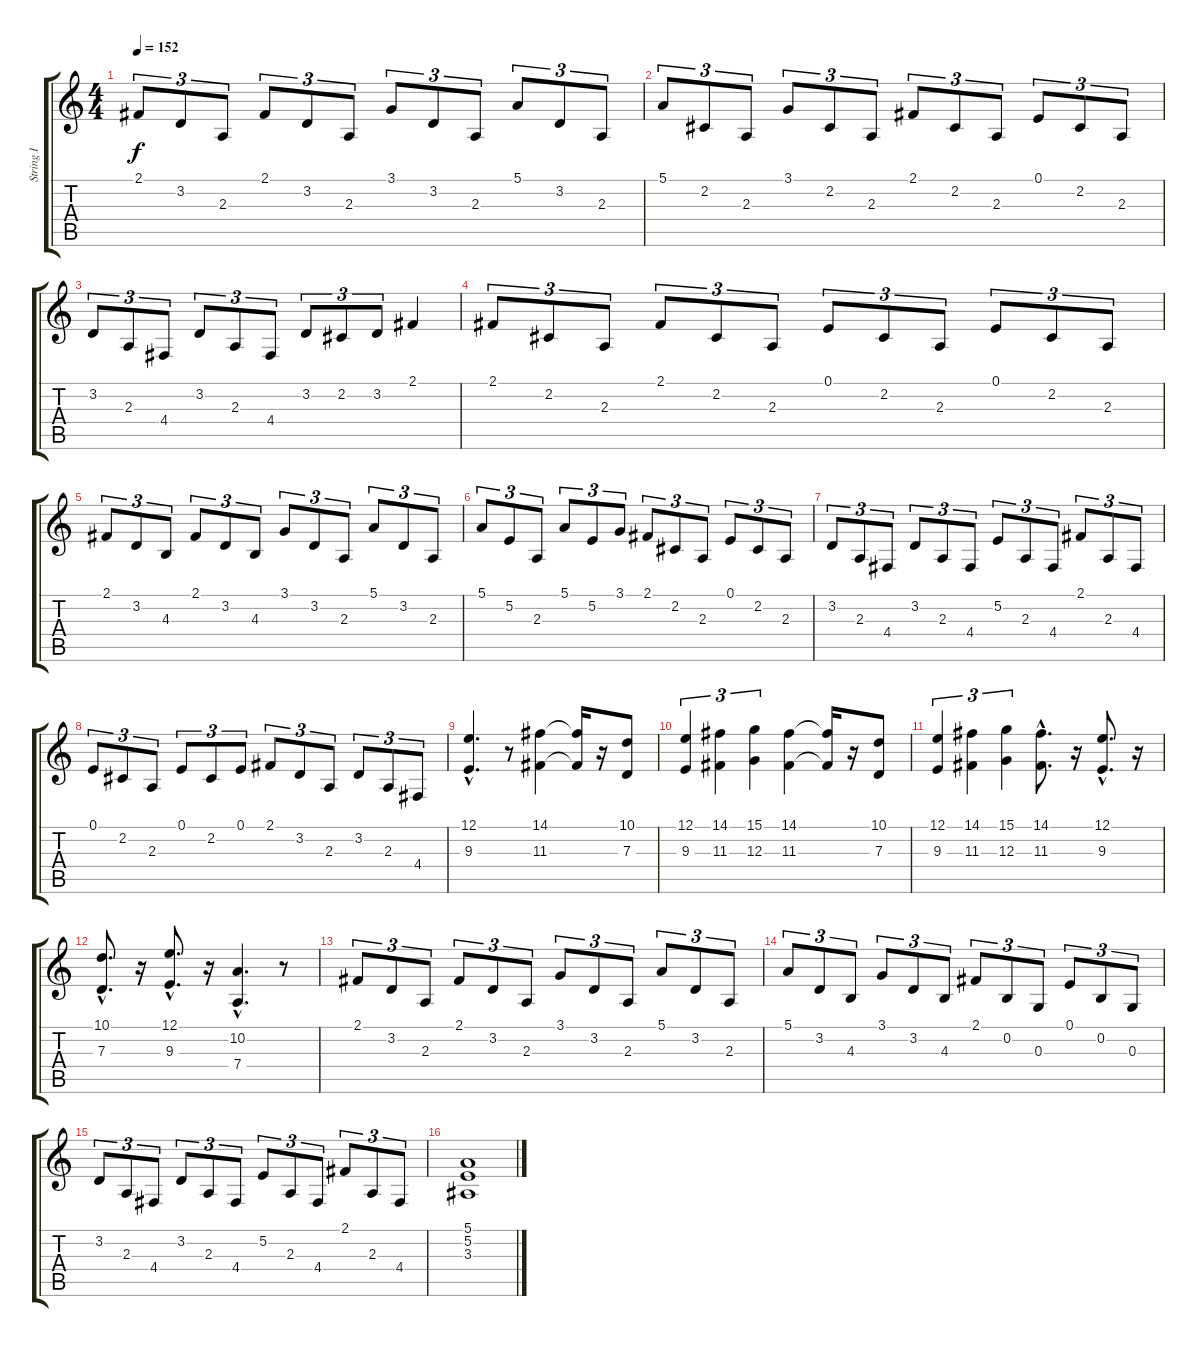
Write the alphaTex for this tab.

\track ("String I" "String I") {instrument synthstrings1}
\staff {score tabs}
\tuning (E4 B3 G3 D3 A2 E2) {hide}
\ts (4 4)
\tempo 152
\clef g2
\ks c
2.1.8{tu (3 2) dy f} 3.2.8{tu (3 2)} 2.3.8{tu (3 2)} 2.1.8{tu (3 2)} 3.2.8{tu (3 2)} 2.3.8{tu (3 2)} 3.1.8{tu (3 2)} 3.2.8{tu (3 2)} 2.3.8{tu (3 2)} 5.1.8{tu (3 2)} 3.2.8{tu (3 2)} 2.3.8{tu (3 2)} |
5.1.8{tu (3 2)} 2.2.8{tu (3 2)} 2.3.8{tu (3 2)} 3.1.8{tu (3 2)} 2.2.8{tu (3 2)} 2.3.8{tu (3 2)} 2.1.8{tu (3 2)} 2.2.8{tu (3 2)} 2.3.8{tu (3 2)} 0.1.8{tu (3 2)} 2.2.8{tu (3 2)} 2.3.8{tu (3 2)} |
3.2.8{tu (3 2)} 2.3.8{tu (3 2)} 4.4.8{tu (3 2)} 3.2.8{tu (3 2)} 2.3.8{tu (3 2)} 4.4.8{tu (3 2)} 3.2.8{tu (3 2)} 2.2.8{tu (3 2)} 3.2.8{tu (3 2)} 2.1.4 |
2.1.8{tu (3 2)} 2.2.8{tu (3 2)} 2.3.8{tu (3 2)} 2.1.8{tu (3 2)} 2.2.8{tu (3 2)} 2.3.8{tu (3 2)} 0.1.8{tu (3 2)} 2.2.8{tu (3 2)} 2.3.8{tu (3 2)} 0.1.8{tu (3 2)} 2.2.8{tu (3 2)} 2.3.8{tu (3 2)} |
2.1.8{tu (3 2)} 3.2.8{tu (3 2)} 4.3.8{tu (3 2)} 2.1.8{tu (3 2)} 3.2.8{tu (3 2)} 4.3.8{tu (3 2)} 3.1.8{tu (3 2)} 3.2.8{tu (3 2)} 2.3.8{tu (3 2)} 5.1.8{tu (3 2)} 3.2.8{tu (3 2)} 2.3.8{tu (3 2)} |
5.1.8{tu (3 2)} 5.2.8{tu (3 2)} 2.3.8{tu (3 2)} 5.1.8{tu (3 2)} 5.2.8{tu (3 2)} 3.1.8{tu (3 2)} 2.1.8{tu (3 2)} 2.2.8{tu (3 2)} 2.3.8{tu (3 2)} 0.1.8{tu (3 2)} 2.2.8{tu (3 2)} 2.3.8{tu (3 2)} |
3.2.8{tu (3 2)} 2.3.8{tu (3 2)} 4.4.8{tu (3 2)} 3.2.8{tu (3 2)} 2.3.8{tu (3 2)} 4.4.8{tu (3 2)} 5.2.8{tu (3 2)} 2.3.8{tu (3 2)} 4.4.8{tu (3 2)} 2.1.8{tu (3 2)} 2.3.8{tu (3 2)} 4.4.8{tu (3 2)} |
0.1.8{tu (3 2)} 2.2.8{tu (3 2)} 2.3.8{tu (3 2)} 0.1.8{tu (3 2)} 2.2.8{tu (3 2)} 0.1.8{tu (3 2)} 2.1.8{tu (3 2)} 3.2.8{tu (3 2)} 2.3.8{tu (3 2)} 3.2.8{tu (3 2)} 2.3.8{tu (3 2)} 4.4.8{tu (3 2)} |
(12.1{hac} 9.3{hac}).4{d} r.8 (14.1 11.3).4 (14.1{t} 11.3{t}).16 r.16 (10.1 7.3).8 |
(12.1 9.3).4{tu (3 2)} (14.1 11.3).4{tu (3 2)} (15.1 12.3).4{tu (3 2)} (14.1 11.3).4 (14.1{t} 11.3{t}).16 r.16 (10.1 7.3).8 |
(12.1 9.3).4{tu (3 2)} (14.1 11.3).4{tu (3 2)} (15.1 12.3).4{tu (3 2)} (14.1{hac} 11.3{hac}).8{d} r.16 (12.1{hac} 9.3{hac}).8{d} r.16 |
(10.1{hac} 7.3{hac}).8{d} r.16 (12.1{hac} 9.3{hac}).8{d} r.16 (10.2{hac} 7.4{hac}).4{d} r.8 |
2.1.8{tu (3 2)} 3.2.8{tu (3 2)} 2.3.8{tu (3 2)} 2.1.8{tu (3 2)} 3.2.8{tu (3 2)} 2.3.8{tu (3 2)} 3.1.8{tu (3 2)} 3.2.8{tu (3 2)} 2.3.8{tu (3 2)} 5.1.8{tu (3 2)} 3.2.8{tu (3 2)} 2.3.8{tu (3 2)} |
5.1.8{tu (3 2)} 3.2.8{tu (3 2)} 4.3.8{tu (3 2)} 3.1.8{tu (3 2)} 3.2.8{tu (3 2)} 4.3.8{tu (3 2)} 2.1.8{tu (3 2)} 0.2.8{tu (3 2)} 0.3.8{tu (3 2)} 0.1.8{tu (3 2)} 0.2.8{tu (3 2)} 0.3.8{tu (3 2)} |
3.2.8{tu (3 2)} 2.3.8{tu (3 2)} 4.4.8{tu (3 2)} 3.2.8{tu (3 2)} 2.3.8{tu (3 2)} 4.4.8{tu (3 2)} 5.2.8{tu (3 2)} 2.3.8{tu (3 2)} 4.4.8{tu (3 2)} 2.1.8{tu (3 2)} 2.3.8{tu (3 2)} 4.4.8{tu (3 2)} |
(5.1 5.2 3.3).1
